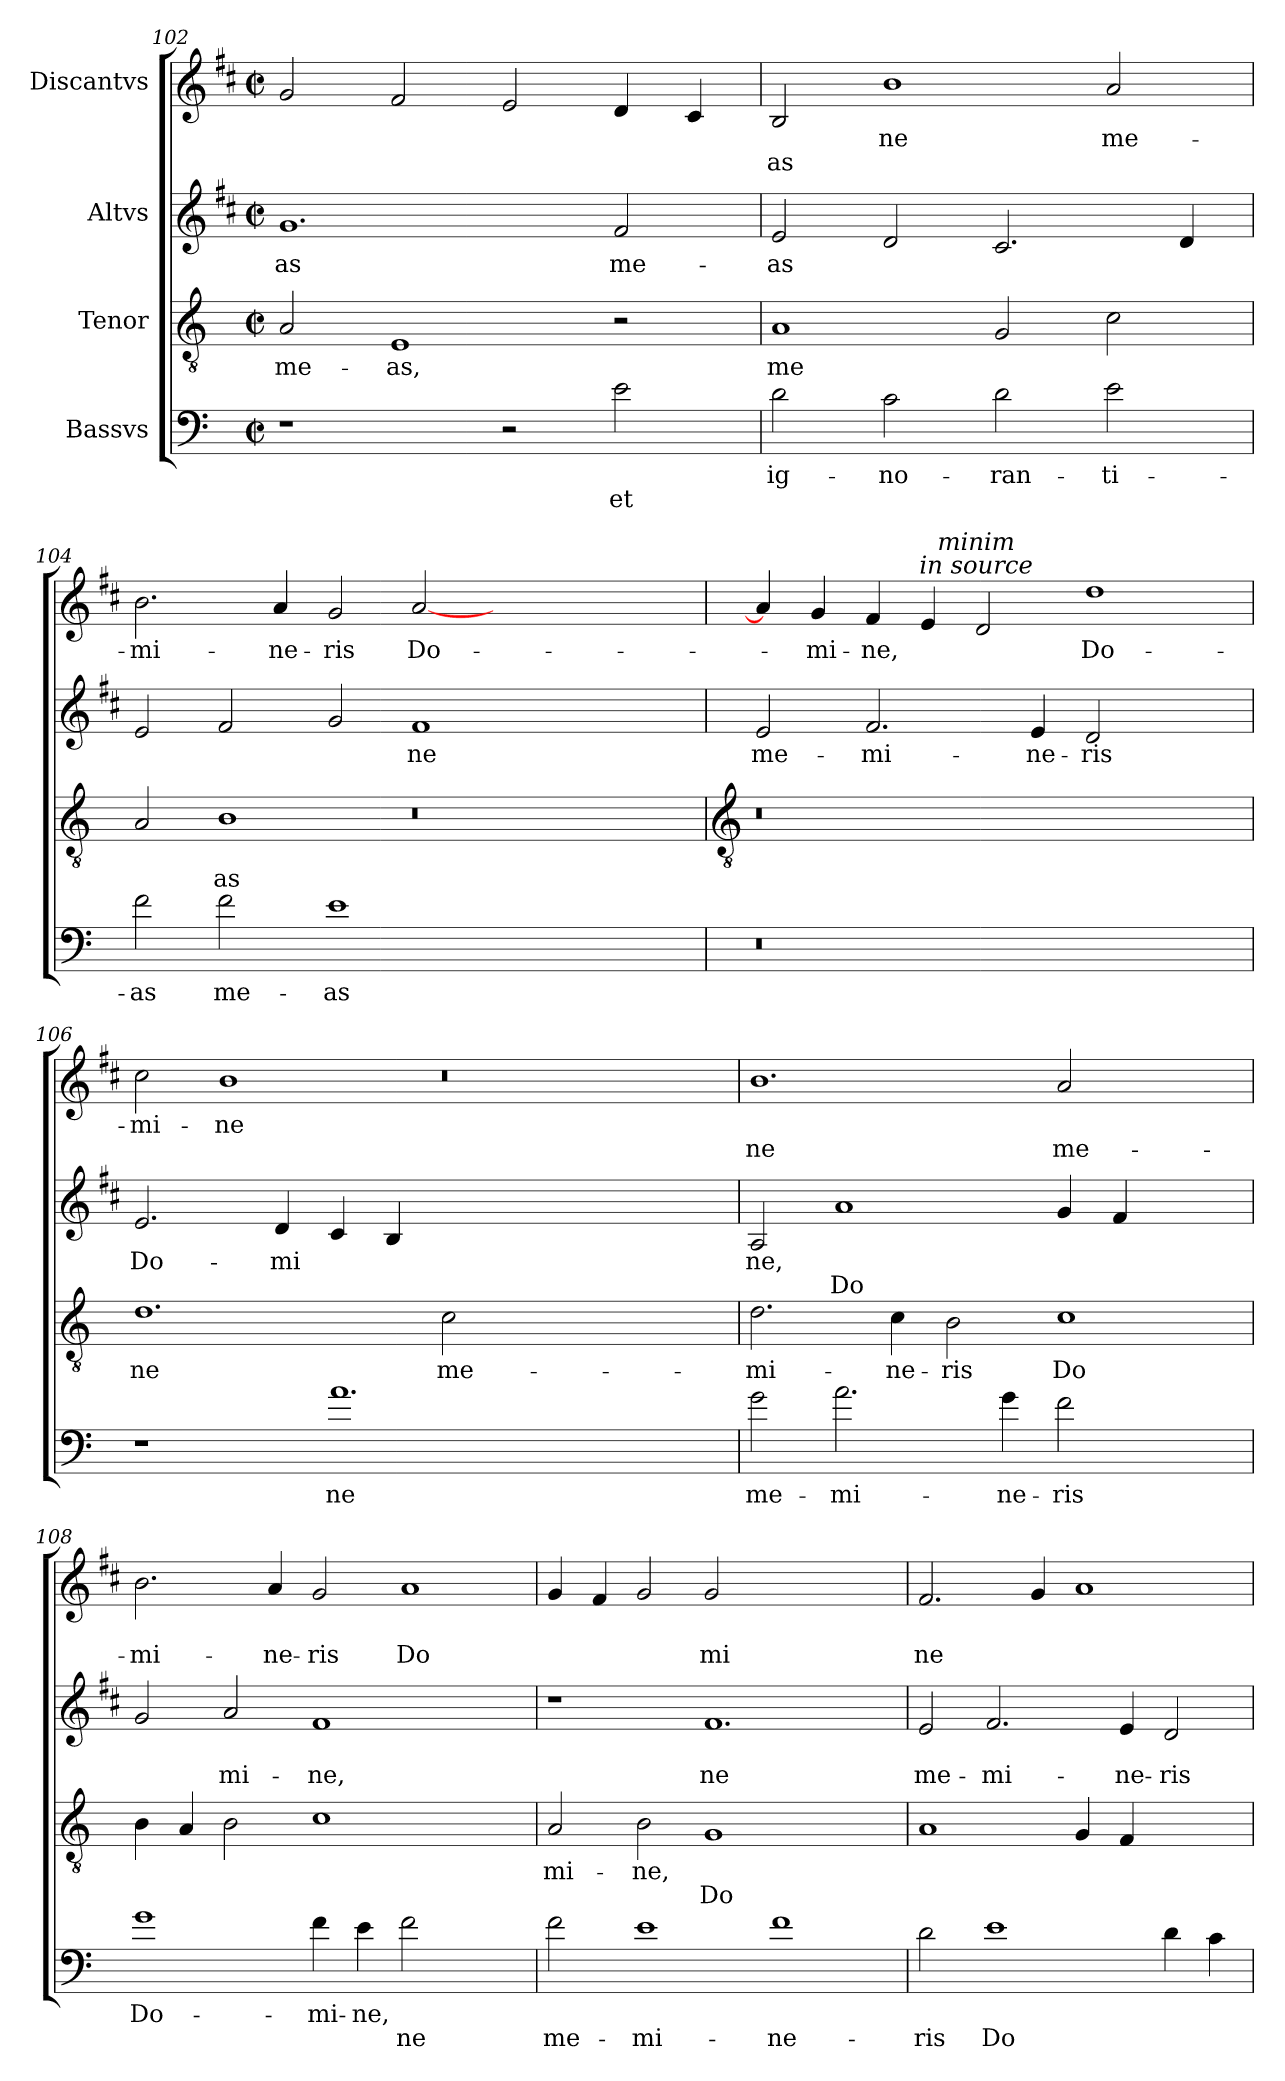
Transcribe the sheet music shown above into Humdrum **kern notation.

**kern	**text	**text	**kern	**text	**text	**kern	**text	**text	**kern	**text	**text
*part4	*part4	*part4	*part3	*part3	*part3	*part2	*part2	*part2	*part1	*part1	*part1
*staff4	*staff4	*staff4	*staff3	*staff3	*staff3	*staff2	*staff2	*staff2	*staff1	*staff1	*staff1
*I"Bassvs	*	*	*I"Tenor	*	*	*I"Altvs	*	*	*I"Discantvs	*	*
!!LO:LB:g=z
*clefF4	*	*	*clefGv2	*	*	*clefG2	*	*	*clefG2	*	*
*ITrd8c14	*	*	*	*	*	*ITrd1c2	*	*	*ITrd1c2	*	*
*k[]	*	*	*k[]	*	*	*k[]	*	*	*k[]	*	*
*C:	*	*	*C:	*	*	*C:	*	*	*C:	*	*
*M4/2	*	*	*M4/2	*	*	*M4/2	*	*	*M4/2	*	*
*met(c|)	*	*	*met(c|)	*	*	*met(c|)	*	*	*met(c|)	*	*
=102A	=102A	=102A	=102A	=102A	=102A	=102A	=102A	=102A	=102A	=102A	=102A
!	!	!	!	!LO:LY:b	!	!	!LO:LY:b	!	!	!	!
1r	.	.	2A	me-	.	1.f	-as	.	2f	.	.
!	!	!	!	!LO:LY:b	!	!	!	!	!	!	!
.	.	.	1E	-as,	.	.	.	.	2e	.	.
2r	.	.	.	.	.	.	.	.	2d	.	.
!	!	!LO:LY:b	!	!	!	!	!LO:LY:b	!	!	!	!
2E	.	et	2r	.	.	2e	me-	.	4c	.	.
.	.	.	.	.	.	.	.	.	4B	.	.
=103A	=103A	=103A	=103A	=103A	=103A	=103A	=103A	=103A	=103A	=103A	=103A
!	!LO:LY:b	!	!	!LO:LY:b	!	!	!LO:LY:b	!	!	!	!LO:LY:b
2D	ig-	.	1A	me	.	2d	-as	.	2A	.	as
!	!LO:LY:b	!	!	!	!	!	!	!	!	!LO:LY:b	!
2C	-no-	.	.	.	.	2c	.	.	1a	ne	.
!	!LO:LY:b	!	!	!	!	!	!	!	!	!	!
2D	-ran-	.	2G	.	.	2.B	.	.	.	.	.
!	!LO:LY:b	!	!	!	!	!	!	!	!	!LO:LY:b	!
2E	-ti-	.	2c	.	.	.	.	.	2g	me-	.
.	.	.	.	.	.	4c	.	.	.	.	.
=104A	=104A	=104A	=104A	=104A	=104A	=104A	=104A	=104A	=104A	=104A	=104A
!	!LO:LY:b	!	!	!	!	!	!	!	!	!LO:LY:b	!
2F	-as	.	2A	.	.	2d	.	.	2.a	-mi-	.
!	!LO:LY:b	!	!	!LO:LY:b	!	!	!	!	!	!	!
2F	me-	.	1B	as	.	2e	.	.	.	.	.
!	!	!	!	!	!	!	!	!	!	!LO:LY:b	!
.	.	.	.	.	.	.	.	.	4g	-ne-	.
!	!LO:LY:b	!	!	!	!	!	!	!	!	!LO:LY:b	!
1E	-as	.	.	.	.	2f	.	.	2f	-ris	.
!	!	!	!	!	!	!	!LO:LY:b	!	!	!LO:LY:b	!
.	.	.	0r	.	.	1e	ne	.	[2g	Do-	.
1.ryy	.	.	.	.	.	.	.	.	1.ryy	.	.
.	.	.	.	.	.	1ryy	.	.	.	.	.
!!LO:LB:g=z
=105	=105	=105	=105	=105	=105	=105	=105	=105	=105	=105	=105
*	*	*	*clefGv2	*	*	*	*	*	*	*	*
!	!	!	!	!	!	!	!LO:LY:b	!	!	!	!
0r	.	.	0r	.	.	2d	me-	.	4g]	.	.
!	!	!	!	!	!	!	!	!	!	!LO:LY:b	!
.	.	.	.	.	.	.	.	.	4f	-mi-	.
!	!	!	!	!	!	!	!LO:LY:b	!	!	!LO:LY:b	!
.	.	.	.	.	.	2.e	-mi-	.	4e	-ne,	.
.	.	.	.	.	.	.	.	.	4d	.	.
!	!	!	!	!	!	!	!	!	!LO:TX:a:i:cj:t=minim\nin source	!	!
.	.	.	.	.	.	.	.	.	2c	.	.
!	!	!	!	!	!	!	!LO:LY:b	!	!	!	!
.	.	.	.	.	.	4d	-ne-	.	.	.	.
!	!	!	!	!	!	!	!LO:LY:b	!	!	!LO:LY:b	!
.	.	.	.	.	.	2c	-ris	.	1cc	Do-	.
2ryy	.	.	2ryy	.	.	2ryy	.	.	.	.	.
!!LO:LB:g=z
=106	=106	=106	=106	=106	=106	=106	=106	=106	=106	=106	=106
!	!	!	!	!LO:LY:b	!	!	!LO:LY:b	!	!	!LO:LY:b	!
1r	.	.	1.d	ne	.	2.d	Do-	.	2b	-mi-	.
!	!	!	!	!	!	!	!	!	!	!LO:LY:b	!
.	.	.	.	.	.	.	.	.	1a	-ne	.
!	!	!	!	!	!	!	!LO:LY:b	!	!	!	!
.	.	.	.	.	.	4c	-mi	.	.	.	.
!	!LO:LY:b	!	!	!	!	!	!	!	!	!	!
1.A	ne	.	.	.	.	4B	.	.	.	.	.
.	.	.	.	.	.	4A	.	.	.	.	.
!	!	!	!	!LO:LY:b	!	!	!	!	!	!	!
.	.	.	2c	me-	.	0ryy	.	.	0r	.	.
.	.	.	1.ryy	.	.	.	.	.	.	.	.
1ryy	.	.	.	.	.	.	.	.	.	.	.
!!LO:LB:g=z
=107	=107	=107	=107	=107	=107	=107	=107	=107	=107	=107	=107
!	!LO:LY:b	!	!	!LO:LY:b	!	!	!LO:LY:b	!	!	!	!LO:LY:b
2G	me-	.	2.d	-mi-	.	2G	ne,	.	1.a	.	ne
!	!LO:LY:b	!	!	!	!	!	!	!LO:LY:b	!	!	!
2.A	-mi-	.	.	.	.	1g	.	Do	.	.	.
!	!	!	!	!LO:LY:b	!	!	!	!	!	!	!
.	.	.	4c	-ne-	.	.	.	.	.	.	.
!	!	!	!	!LO:LY:b	!	!	!	!	!	!	!
.	.	.	2B	-ris	.	.	.	.	.	.	.
!	!LO:LY:b	!	!	!	!	!	!	!	!	!	!
4G	-ne-	.	.	.	.	.	.	.	.	.	.
!	!LO:LY:b	!	!	!LO:LY:b	!	!	!	!	!	!	!LO:LY:b
2F	-ris	.	1c	Do	.	4f	.	.	2g	.	me-
.	.	.	.	.	.	4e	.	.	.	.	.
2ryy	.	.	.	.	.	2ryy	.	.	2ryy	.	.
=108	=108	=108	=108	=108	=108	=108	=108	=108	=108	=108	=108
!	!LO:LY:b	!	!	!	!	!	!	!	!	!	!LO:LY:b
1G	Do-	.	4B	.	.	2f	.	.	2.a	.	-mi-
.	.	.	4A	.	.	.	.	.	.	.	.
!	!	!	!	!	!	!	!	!LO:LY:b	!	!	!
.	.	.	2B	.	.	2g	.	mi-	.	.	.
!	!	!	!	!	!	!	!	!	!	!	!LO:LY:b
.	.	.	.	.	.	.	.	.	4g	.	-ne-
!	!LO:LY:b	!	!	!	!	!	!	!LO:LY:b	!	!	!LO:LY:b
4F	-mi-	.	1c	.	.	1e	.	-ne,	2f	.	-ris
!	!LO:LY:b	!	!	!	!	!	!	!	!	!	!
4E	-ne,	.	.	.	.	.	.	.	.	.	.
!	!	!LO:LY:b	!	!	!	!	!	!	!	!	!LO:LY:b
2F	.	ne	.	.	.	.	.	.	1g	.	Do
2ryy	.	.	2ryy	.	.	2ryy	.	.	.	.	.
=109	=109	=109	=109	=109	=109	=109	=109	=109	=109	=109	=109
!	!	!LO:LY:b	!	!LO:LY:b	!	!	!	!	!	!	!
2F	.	me-	2A	mi-	.	1r	.	.	4f	.	.
.	.	.	.	.	.	.	.	.	4e	.	.
!	!	!LO:LY:b	!	!LO:LY:b	!	!	!	!	!	!	!
1E	.	-mi-	2B	-ne,	.	.	.	.	2f	.	.
!	!	!	!	!	!LO:LY:b	!	!	!LO:LY:b	!	!	!LO:LY:b
.	.	.	1G	.	Do	1.e	.	ne	2f	.	mi
!	!	!LO:LY:b	!	!	!	!	!	!	!	!	!
1F	.	-ne-	.	.	.	.	.	.	1ryy	.	.
.	.	.	2ryy	.	.	.	.	.	.	.	.
!!LO:LB:g=z
=110	=110	=110	=110	=110	=110	=110	=110	=110	=110	=110	=110
!	!	!LO:LY:b	!	!	!	!	!	!LO:LY:b	!	!	!LO:LY:b
2D	.	-ris	1A	.	.	2d	.	me-	2.e	.	ne
!	!	!LO:LY:b	!	!	!	!	!	!LO:LY:b	!	!	!
1E	.	Do	.	.	.	2.e	.	-mi-	.	.	.
.	.	.	.	.	.	.	.	.	4f	.	.
.	.	.	4G	.	.	.	.	.	1g	.	.
!	!	!	!	!	!	!	!	!LO:LY:b	!	!	!
.	.	.	4F	.	.	4d	.	-ne-	.	.	.
!	!	!	!	!	!	!	!	!LO:LY:b	!	!	!
4D	.	.	2ryy	.	.	2c	.	-ris	.	.	.
4C	.	.	.	.	.	.	.	.	.	.	.
=	=	=	=	=	=	=	=	=	=	=	=
*-	*-	*-	*-	*-	*-	*-	*-	*-	*-	*-	*-
